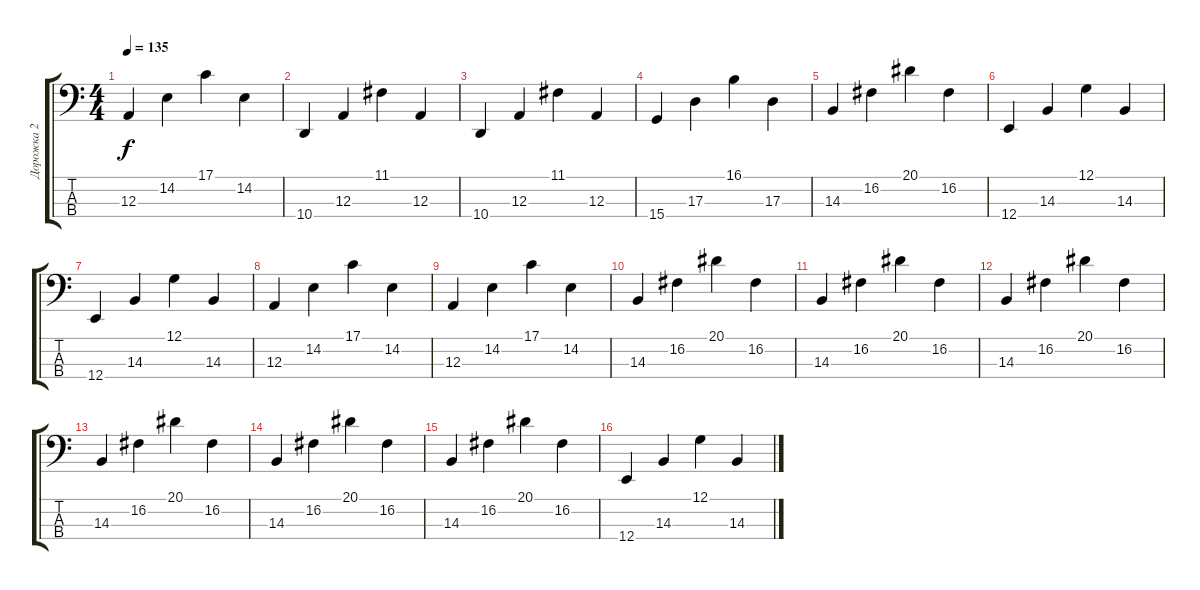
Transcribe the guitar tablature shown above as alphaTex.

\track ("Дорожка 2" "Дорожка 2") {instrument acousticgrandpiano}
\staff {score tabs}
\tuning (G2 D2 A1 E1) {hide}
\ts (4 4)
\tempo 135
\clef f4
\ks c
12.3.4{dy f} 14.2.4 17.1.4 14.2.4 |
10.4.4 12.3.4 11.1.4 12.3.4 |
10.4.4 12.3.4 11.1.4 12.3.4 |
15.4.4 17.3.4 16.1.4 17.3.4 |
14.3.4 16.2.4 20.1.4 16.2.4 |
12.4.4 14.3.4 12.1.4 14.3.4 |
12.4.4 14.3.4 12.1.4 14.3.4 |
12.3.4 14.2.4 17.1.4 14.2.4 |
12.3.4 14.2.4 17.1.4 14.2.4 |
14.3.4 16.2.4 20.1.4 16.2.4 |
14.3.4 16.2.4 20.1.4 16.2.4 |
14.3.4 16.2.4 20.1.4 16.2.4 |
14.3.4 16.2.4 20.1.4 16.2.4 |
14.3.4 16.2.4 20.1.4 16.2.4 |
14.3.4 16.2.4 20.1.4 16.2.4 |
12.4.4 14.3.4 12.1.4 14.3.4
